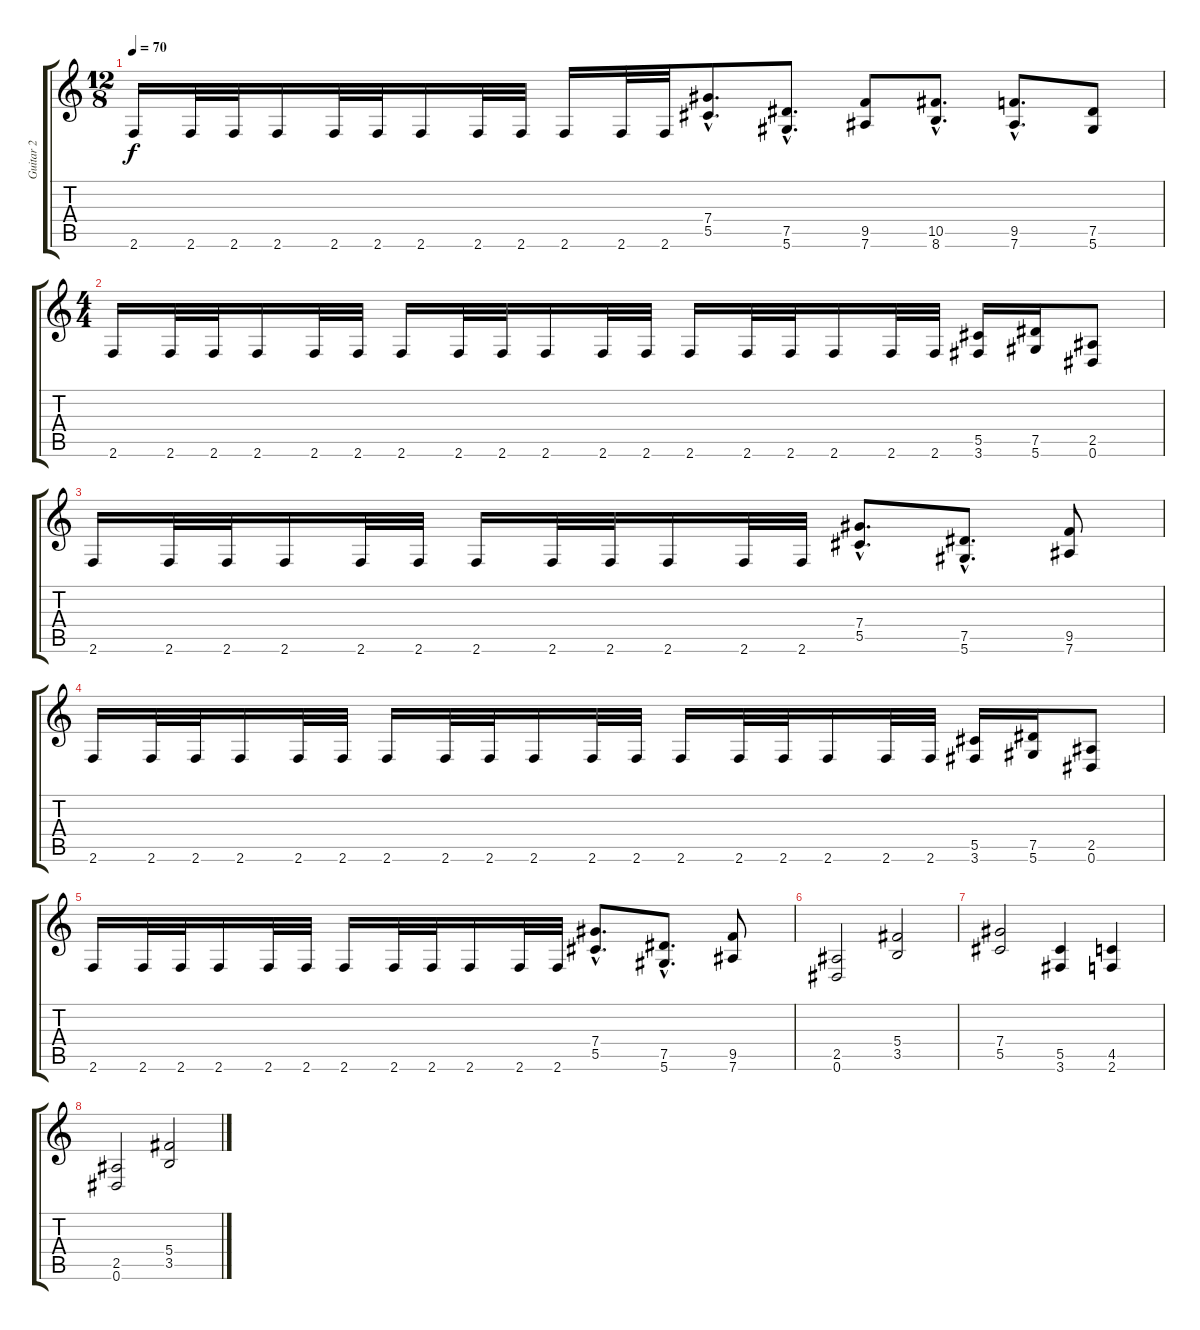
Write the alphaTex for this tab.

\track ("Guitar 2" "Guitar 2") {instrument distortionguitar}
\staff {score tabs}
\tuning (Eb4 Bb3 Gb3 Db3 Ab2 Eb2) {hide}
\ts (12 8)
\tempo 70
\clef g2
\ks c
2.6.16{dy f} 2.6.32 2.6.32 2.6.16 2.6.32 2.6.32 2.6.16 2.6.32 2.6.32 2.6.16 2.6.32 2.6.32 (7.4{hac} 5.5{hac}).8{d} (7.5{hac} 5.6{hac}).8{d} (9.5 7.6).8 (10.5{hac} 8.6{hac}).8{d} (9.5{hac} 7.6{hac}).8{d} (7.5 5.6).8 |
\ts (4 4)
2.6.16 2.6.32 2.6.32 2.6.16 2.6.32 2.6.32 2.6.16 2.6.32 2.6.32 2.6.16 2.6.32 2.6.32 2.6.16 2.6.32 2.6.32 2.6.16 2.6.32 2.6.32 (5.5 3.6).16 (7.5 5.6).16 (2.5 0.6).8 |
2.6.16 2.6.32 2.6.32 2.6.16 2.6.32 2.6.32 2.6.16 2.6.32 2.6.32 2.6.16 2.6.32 2.6.32 (7.4{hac} 5.5{hac}).8{d} (7.5{hac} 5.6{hac}).8{d} (9.5 7.6).8 |
2.6.16 2.6.32 2.6.32 2.6.16 2.6.32 2.6.32 2.6.16 2.6.32 2.6.32 2.6.16 2.6.32 2.6.32 2.6.16 2.6.32 2.6.32 2.6.16 2.6.32 2.6.32 (5.5 3.6).16 (7.5 5.6).16 (2.5 0.6).8 |
2.6.16 2.6.32 2.6.32 2.6.16 2.6.32 2.6.32 2.6.16 2.6.32 2.6.32 2.6.16 2.6.32 2.6.32 (7.4{hac} 5.5{hac}).8{d} (7.5{hac} 5.6{hac}).8{d} (9.5 7.6).8 |
(2.5 0.6).2 (5.4 3.5).2 |
(7.4 5.5).2 (5.5 3.6).4 (4.5 2.6).4 |
(2.5 0.6).2 (5.4 3.5).2
